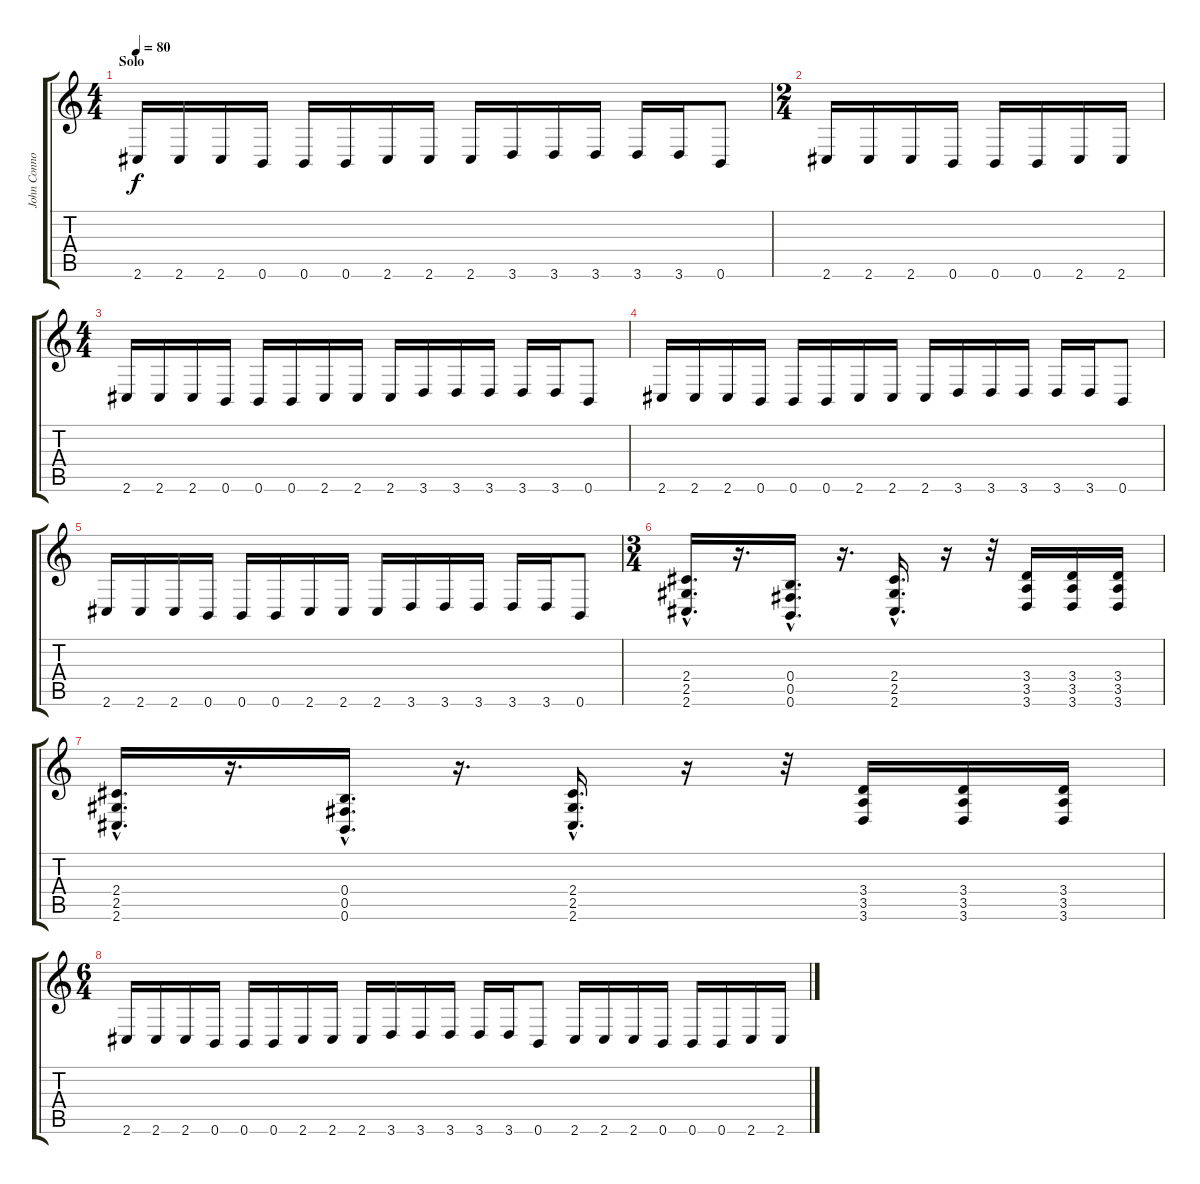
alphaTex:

\track ("John Connolly" "John Conno") {instrument overdrivenguitar}
\staff {score tabs}
\tuning (Db4 Ab3 E3 B2 Gb2 B1) {hide}
\ts (4 4)
\section ("" "Solo")
\tempo 80
\clef g2
\ks c
2.6.16{dy f} 2.6.16 2.6.16 0.6.16 0.6.16 0.6.16 2.6.16 2.6.16 2.6.16 3.6.16 3.6.16 3.6.16 3.6.16 3.6.16 0.6.8 |
\ts (2 4)
2.6.16 2.6.16 2.6.16 0.6.16 0.6.16 0.6.16 2.6.16 2.6.16 |
\ts (4 4)
2.6.16{balance 8} 2.6.16 2.6.16 0.6.16 0.6.16 0.6.16 2.6.16 2.6.16 2.6.16 3.6.16 3.6.16 3.6.16 3.6.16 3.6.16 0.6.8 |
2.6.16 2.6.16 2.6.16 0.6.16 0.6.16 0.6.16 2.6.16 2.6.16 2.6.16 3.6.16 3.6.16 3.6.16 3.6.16 3.6.16 0.6.8 |
2.6.16 2.6.16 2.6.16 0.6.16 0.6.16 0.6.16 2.6.16 2.6.16 2.6.16 3.6.16 3.6.16 3.6.16 3.6.16 3.6.16 0.6.8 |
\ts (3 4)
(2.4{hac} 2.5{hac} 2.6{hac}).16{d} r.16{d} (0.4{hac} 0.5{hac} 0.6{hac}).16{d} r.16{d} (2.4{hac} 2.5{hac} 2.6{hac}).16{d} r.16 r.32 (3.4 3.5 3.6).16 (3.4 3.5 3.6).16 (3.4 3.5 3.6).16 |
(2.4{hac} 2.5{hac} 2.6{hac}).16{d} r.16{d} (0.4{hac} 0.5{hac} 0.6{hac}).16{d} r.16{d} (2.4{hac} 2.5{hac} 2.6{hac}).16{d} r.16 r.32 (3.4 3.5 3.6).16 (3.4 3.5 3.6).16 (3.4 3.5 3.6).16 |
\ts (6 4)
2.6.16 2.6.16 2.6.16 0.6.16 0.6.16 0.6.16 2.6.16 2.6.16 2.6.16 3.6.16 3.6.16 3.6.16 3.6.16 3.6.16 0.6.8 2.6.16 2.6.16 2.6.16 0.6.16 0.6.16 0.6.16 2.6.16 2.6.16
